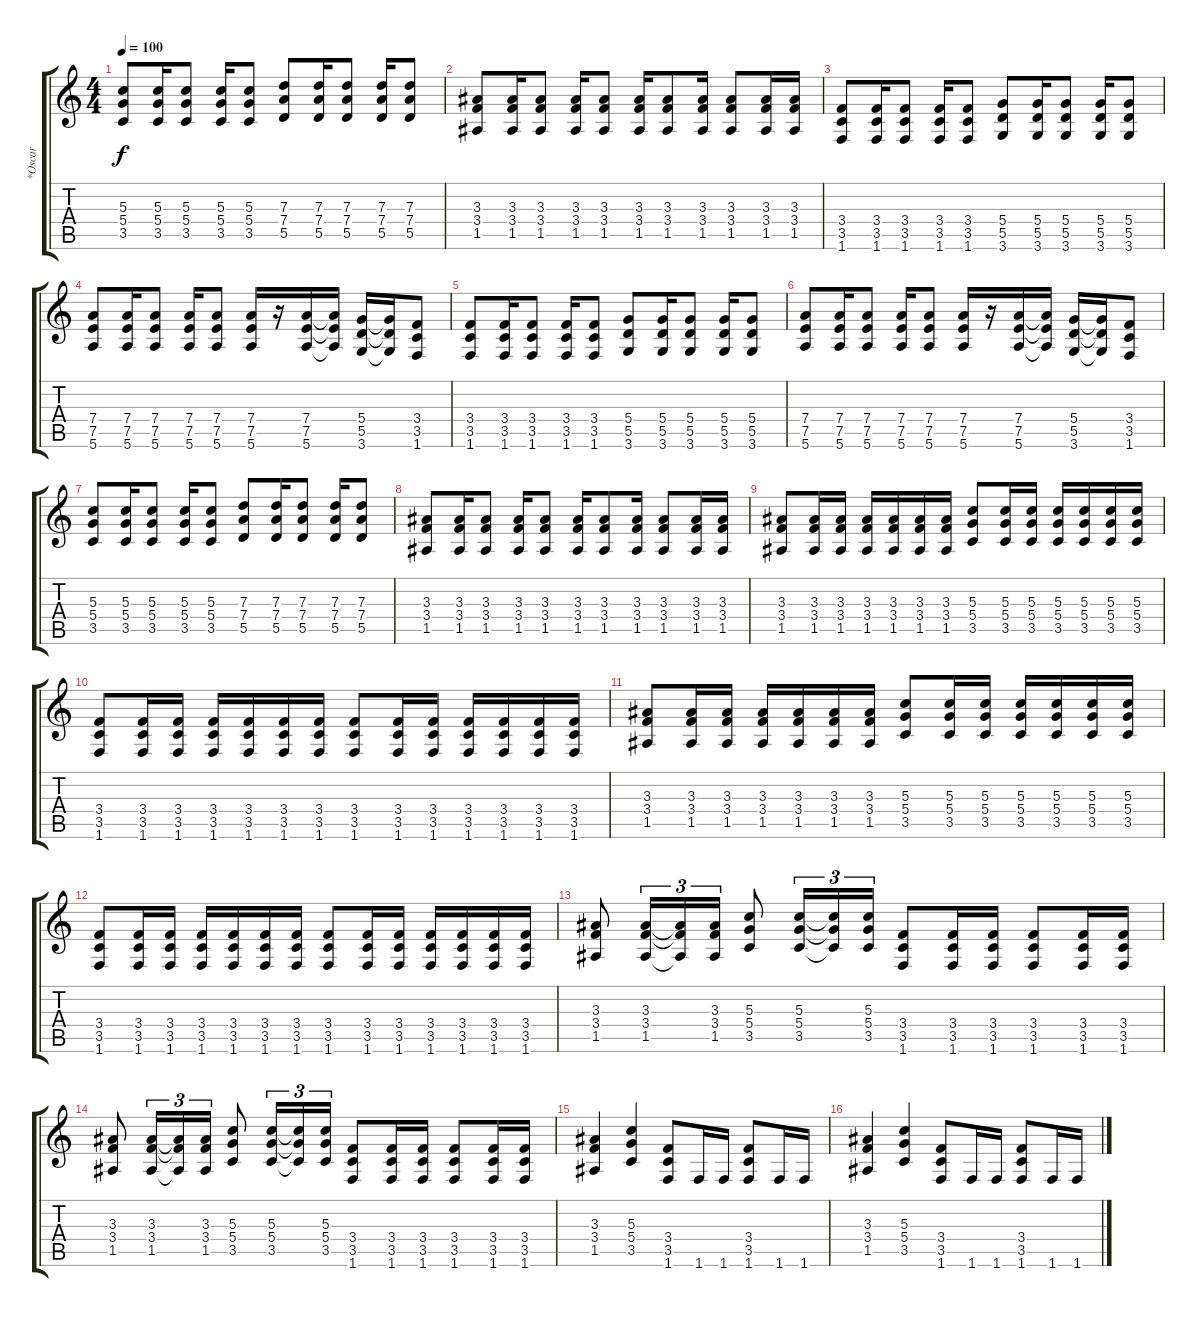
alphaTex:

\track ("*Oscar" "*Oscar") {instrument distortionguitar}
\staff {score tabs}
\tuning (E4 B3 G3 D3 A2 E2) {hide}
\ts (4 4)
\tempo 100
\clef g2
\ks c
(5.3 5.4 3.5).8{dy f} (5.3 5.4 3.5).16 (5.3 5.4 3.5).8 (5.3 5.4 3.5).16 (5.3 5.4 3.5).8 (7.3 7.4 5.5).8 (7.3 7.4 5.5).16 (7.3 7.4 5.5).8 (7.3 7.4 5.5).16 (7.3 7.4 5.5).8 |
(3.3 3.4 1.5).8 (3.3 3.4 1.5).16 (3.3 3.4 1.5).8 (3.3 3.4 1.5).16 (3.3 3.4 1.5).8 (3.3 3.4 1.5).16 (3.3 3.4 1.5).8 (3.3 3.4 1.5).16 (3.3 3.4 1.5).8 (3.3 3.4 1.5).16 (3.3 3.4 1.5).16 |
(3.4 3.5 1.6).8 (3.4 3.5 1.6).16 (3.4 3.5 1.6).8 (3.4 3.5 1.6).16 (3.4 3.5 1.6).8 (5.4 5.5 3.6).8 (5.4 5.5 3.6).16 (5.4 5.5 3.6).8 (5.4 5.5 3.6).16 (5.4 5.5 3.6).8 |
(7.4 7.5 5.6).8 (7.4 7.5 5.6).16 (7.4 7.5 5.6).8 (7.4 7.5 5.6).16 (7.4 7.5 5.6).8 (7.4 7.5 5.6).16 r.16 (7.4 7.5 5.6).16 (7.4{t} 7.5{t} 5.6{t}).16 (5.4 5.5 3.6).16 (5.4{t} 5.5{t} 3.6{t}).16 (3.4 3.5 1.6).8 |
(3.4 3.5 1.6).8 (3.4 3.5 1.6).16 (3.4 3.5 1.6).8 (3.4 3.5 1.6).16 (3.4 3.5 1.6).8 (5.4 5.5 3.6).8 (5.4 5.5 3.6).16 (5.4 5.5 3.6).8 (5.4 5.5 3.6).16 (5.4 5.5 3.6).8 |
(7.4 7.5 5.6).8 (7.4 7.5 5.6).16 (7.4 7.5 5.6).8 (7.4 7.5 5.6).16 (7.4 7.5 5.6).8 (7.4 7.5 5.6).16 r.16 (7.4 7.5 5.6).16 (7.4{t} 7.5{t} 5.6{t}).16 (5.4 5.5 3.6).16 (5.4{t} 5.5{t} 3.6{t}).16 (3.4 3.5 1.6).8 |
(5.3 5.4 3.5).8 (5.3 5.4 3.5).16 (5.3 5.4 3.5).8 (5.3 5.4 3.5).16 (5.3 5.4 3.5).8 (7.3 7.4 5.5).8 (7.3 7.4 5.5).16 (7.3 7.4 5.5).8 (7.3 7.4 5.5).16 (7.3 7.4 5.5).8 |
(3.3 3.4 1.5).8 (3.3 3.4 1.5).16 (3.3 3.4 1.5).8 (3.3 3.4 1.5).16 (3.3 3.4 1.5).8 (3.3 3.4 1.5).16 (3.3 3.4 1.5).8 (3.3 3.4 1.5).16 (3.3 3.4 1.5).8 (3.3 3.4 1.5).16 (3.3 3.4 1.5).16 |
(3.3 3.4 1.5).8 (3.3 3.4 1.5).16 (3.3 3.4 1.5).16 (3.3 3.4 1.5).16 (3.3 3.4 1.5).16 (3.3 3.4 1.5).16 (3.3 3.4 1.5).16 (5.3 5.4 3.5).8 (5.3 5.4 3.5).16 (5.3 5.4 3.5).16 (5.3 5.4 3.5).16 (5.3 5.4 3.5).16 (5.3 5.4 3.5).16 (5.3 5.4 3.5).16 |
(3.4 3.5 1.6).8 (3.4 3.5 1.6).16 (3.4 3.5 1.6).16 (3.4 3.5 1.6).16 (3.4 3.5 1.6).16 (3.4 3.5 1.6).16 (3.4 3.5 1.6).16 (3.4 3.5 1.6).8 (3.4 3.5 1.6).16 (3.4 3.5 1.6).16 (3.4 3.5 1.6).16 (3.4 3.5 1.6).16 (3.4 3.5 1.6).16 (3.4 3.5 1.6).16 |
(3.3 3.4 1.5).8 (3.3 3.4 1.5).16 (3.3 3.4 1.5).16 (3.3 3.4 1.5).16 (3.3 3.4 1.5).16 (3.3 3.4 1.5).16 (3.3 3.4 1.5).16 (5.3 5.4 3.5).8 (5.3 5.4 3.5).16 (5.3 5.4 3.5).16 (5.3 5.4 3.5).16 (5.3 5.4 3.5).16 (5.3 5.4 3.5).16 (5.3 5.4 3.5).16 |
(3.4 3.5 1.6).8 (3.4 3.5 1.6).16 (3.4 3.5 1.6).16 (3.4 3.5 1.6).16 (3.4 3.5 1.6).16 (3.4 3.5 1.6).16 (3.4 3.5 1.6).16 (3.4 3.5 1.6).8 (3.4 3.5 1.6).16 (3.4 3.5 1.6).16 (3.4 3.5 1.6).16 (3.4 3.5 1.6).16 (3.4 3.5 1.6).16 (3.4 3.5 1.6).16 |
(3.3 3.4 1.5).8 (3.3 3.4 1.5).16{tu (3 2)} (3.3{t} 3.4{t} 1.5{t}).16{tu (3 2)} (3.3 3.4 1.5).16{tu (3 2)} (5.3 5.4 3.5).8 (5.3 5.4 3.5).16{tu (3 2)} (5.3{t} 5.4{t} 3.5{t}).16{tu (3 2)} (5.3 5.4 3.5).16{tu (3 2)} (3.4 3.5 1.6).8 (3.4 3.5 1.6).16 (3.4 3.5 1.6).16 (3.4 3.5 1.6).8 (3.4 3.5 1.6).16 (3.4 3.5 1.6).16 |
(3.3 3.4 1.5).8 (3.3 3.4 1.5).16{tu (3 2)} (3.3{t} 3.4{t} 1.5{t}).16{tu (3 2)} (3.3 3.4 1.5).16{tu (3 2)} (5.3 5.4 3.5).8 (5.3 5.4 3.5).16{tu (3 2)} (5.3{t} 5.4{t} 3.5{t}).16{tu (3 2)} (5.3 5.4 3.5).16{tu (3 2)} (3.4 3.5 1.6).8 (3.4 3.5 1.6).16 (3.4 3.5 1.6).16 (3.4 3.5 1.6).8 (3.4 3.5 1.6).16 (3.4 3.5 1.6).16 |
(3.3 3.4 1.5).4 (5.3 5.4 3.5).4 (3.4 3.5 1.6).8 1.6.16 1.6.16 (3.4 3.5 1.6).8 1.6.16 1.6.16 |
(3.3 3.4 1.5).4 (5.3 5.4 3.5).4 (3.4 3.5 1.6).8 1.6.16 1.6.16 (3.4 3.5 1.6).8 1.6.16 1.6.16
